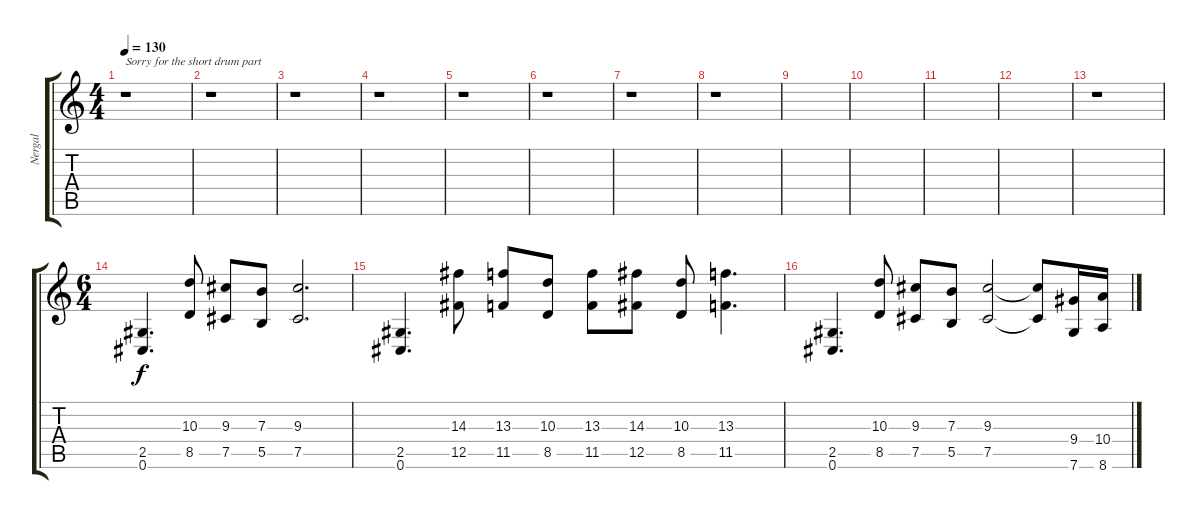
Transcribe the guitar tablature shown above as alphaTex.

\track ("Nergal" "Nergal") {instrument distortionguitar}
\staff {score tabs}
\tuning (Db4 Ab3 E3 B2 Gb2 Db2) {hide}
\ts (4 4)
\tempo 130
\clef g2
\ks c
r.1{txt "Sorry for the short drum part" dy f instrument distortionguitar} |
r.1 |
r.1 |
r.1 |
r.1 |
r.1 |
r.1 |
r.1 |
|
|
|
|
r.1 |
\ts (6 4)
(2.5 0.6).4{d} (10.3 8.5).8 (9.3 7.5).8 (7.3 5.5).8 (9.3 7.5).2{d} |
(2.5 0.6).4{d} (14.3 12.5).8 (13.3 11.5).8 (10.3 8.5).8 (13.3 11.5).8 (14.3 12.5).8 (10.3 8.5).8 (13.3 11.5).4{d} |
(2.5 0.6).4{d} (10.3 8.5).8 (9.3 7.5).8 (7.3 5.5).8 (9.3 7.5).2 (9.3{t} 7.5{t}).8 (9.4 7.6).16 (10.4 8.6).16
